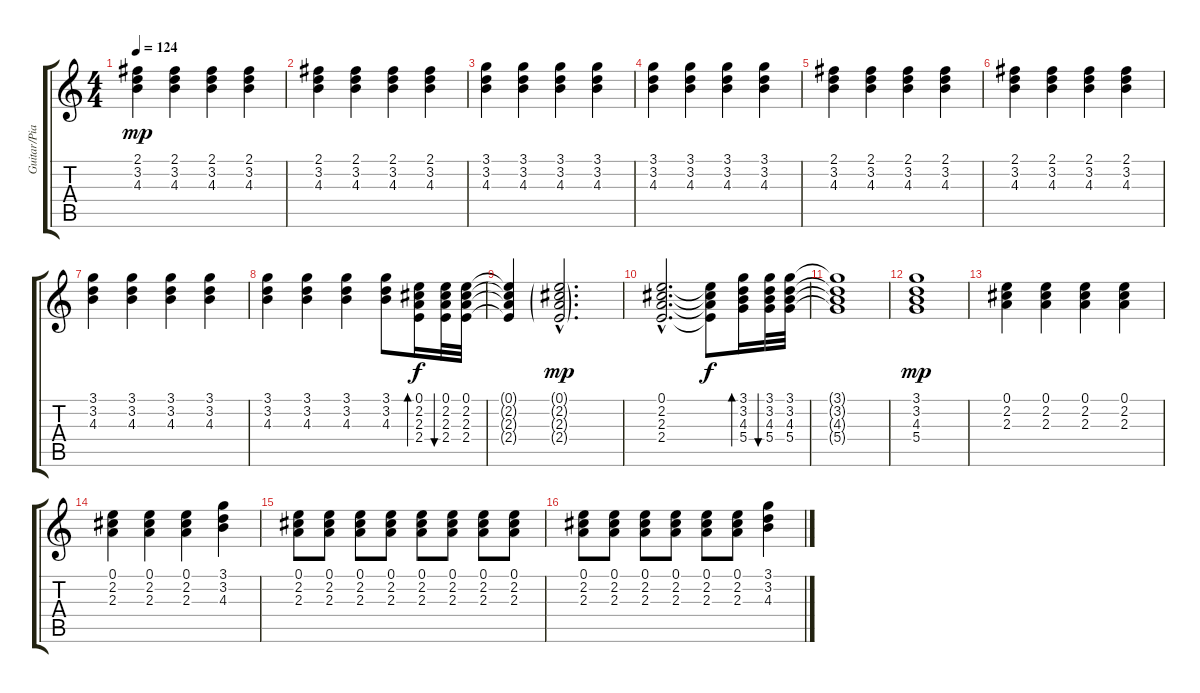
\track ("Guitar/Piano - Jerry Harrison" "Guitar/Pia") {instrument acousticguitarsteel}
\staff {score tabs}
\tuning (E4 B3 G3 D3 A2 E2) {hide}
\ts (4 4)
\tempo 124
\clef g2
\ks c
(2.1 3.2 4.3).4{dy mp} (2.1 3.2 4.3).4 (2.1 3.2 4.3).4 (2.1 3.2 4.3).4 |
(2.1 3.2 4.3).4 (2.1 3.2 4.3).4 (2.1 3.2 4.3).4 (2.1 3.2 4.3).4 |
(3.1 3.2 4.3).4 (3.1 3.2 4.3).4 (3.1 3.2 4.3).4 (3.1 3.2 4.3).4 |
(3.1 3.2 4.3).4 (3.1 3.2 4.3).4 (3.1 3.2 4.3).4 (3.1 3.2 4.3).4 |
(2.1 3.2 4.3).4 (2.1 3.2 4.3).4 (2.1 3.2 4.3).4 (2.1 3.2 4.3).4 |
(2.1 3.2 4.3).4 (2.1 3.2 4.3).4 (2.1 3.2 4.3).4 (2.1 3.2 4.3).4 |
(3.1 3.2 4.3).4 (3.1 3.2 4.3).4 (3.1 3.2 4.3).4 (3.1 3.2 4.3).4 |
(3.1 3.2 4.3).4 (3.1 3.2 4.3).4 (3.1 3.2 4.3).4 (3.1 3.2 4.3).8 (0.1 2.2 2.3 2.4).16{bd 60 dy f} (0.1 2.2 2.3 2.4).32{bu 60} (0.1 2.2 2.3 2.4).32 |
(0.1{t} 2.2{t} 2.3{t} 2.4{t}).4 (0.1{g hac} 2.2{g hac} 2.3{g hac} 2.4{g hac}).2{d dy mp} |
(0.1{hac} 2.2{hac} 2.3{hac} 2.4{hac}).2{d} (0.1{t} 2.2{t} 2.3{t} 2.4{t}).8{dy f} (3.1 3.2 4.3 5.4).16{bd 120} (3.1 3.2 4.3 5.4).32{bu 60} (3.1 3.2 4.3 5.4).32 |
(3.1{t} 3.2{t} 4.3{t} 5.4{t}).1 |
(3.1 3.2 4.3 5.4).1{dy mp} |
(0.1 2.2 2.3).4 (0.1 2.2 2.3).4 (0.1 2.2 2.3).4 (0.1 2.2 2.3).4 |
(0.1 2.2 2.3).4 (0.1 2.2 2.3).4 (0.1 2.2 2.3).4 (3.1 3.2 4.3).4 |
(0.1 2.2 2.3).8 (0.1 2.2 2.3).8 (0.1 2.2 2.3).8 (0.1 2.2 2.3).8 (0.1 2.2 2.3).8 (0.1 2.2 2.3).8 (0.1 2.2 2.3).8 (0.1 2.2 2.3).8 |
(0.1 2.2 2.3).8 (0.1 2.2 2.3).8 (0.1 2.2 2.3).8 (0.1 2.2 2.3).8 (0.1 2.2 2.3).8 (0.1 2.2 2.3).8 (3.1 3.2 4.3).4
